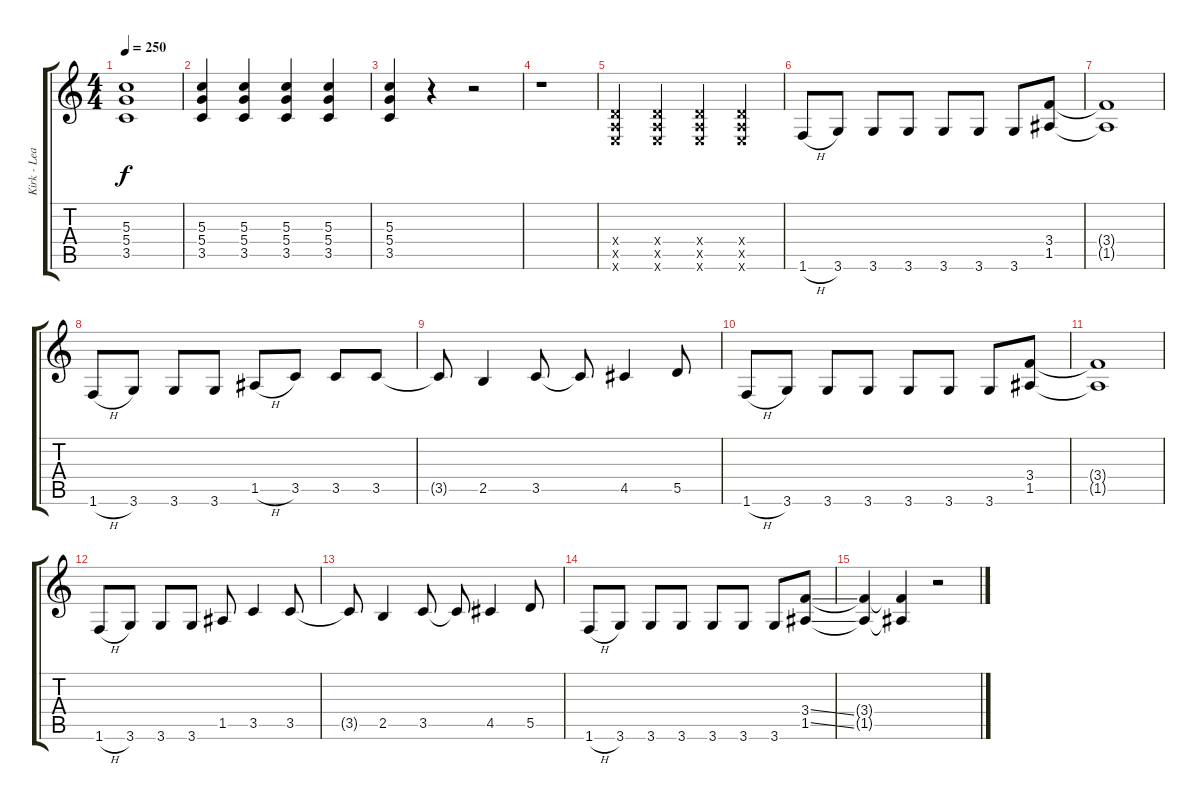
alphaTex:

\track ("Kirk - Lead Guitar" "Kirk - Lea") {instrument distortionguitar}
\staff {score tabs}
\tuning (E4 B3 G3 D3 A2 E2) {hide}
\ts (4 4)
\tempo 250
\clef g2
\ks c
(5.3 5.4 3.5).1{dy f} |
(5.3 5.4 3.5).4 (5.3 5.4 3.5).4 (5.3 5.4 3.5).4 (5.3 5.4 3.5).4 |
(5.3 5.4 3.5).4 r.4 r.2 |
r.1 |
(0.4{x} 0.5{x} 0.6{x}).4 (0.4{x} 0.5{x} 0.6{x}).4 (0.4{x} 0.5{x} 0.6{x}).4 (0.4{x} 0.5{x} 0.6{x}).4 |
1.6{h}.8 3.6.8 3.6.8 3.6.8 3.6.8 3.6.8 3.6.8 (3.4 1.5).8 |
(3.4{t} 1.5{t}).1 |
1.6{h}.8 3.6.8 3.6.8 3.6.8 1.5{h}.8 3.5.8 3.5.8 3.5.8 |
3.5{t}.8 2.5.4 3.5.8 3.5{t}.8 4.5.4 5.5.8 |
1.6{h}.8 3.6.8 3.6.8 3.6.8 3.6.8 3.6.8 3.6.8 (3.4 1.5).8 |
(3.4{t} 1.5{t}).1 |
1.6{h}.8 3.6.8 3.6.8 3.6.8 1.5.8 3.5.4 3.5.8 |
3.5{t}.8 2.5.4 3.5.8 3.5{t}.8 4.5.4 5.5.8 |
1.6{h}.8 3.6.8 3.6.8 3.6.8 3.6.8 3.6.8 3.6.8 (3.4{ss} 1.5{ss}).8 |
(3.4{t} 1.5{t}).4 (3.4{t} 1.5{t}).4 r.2
